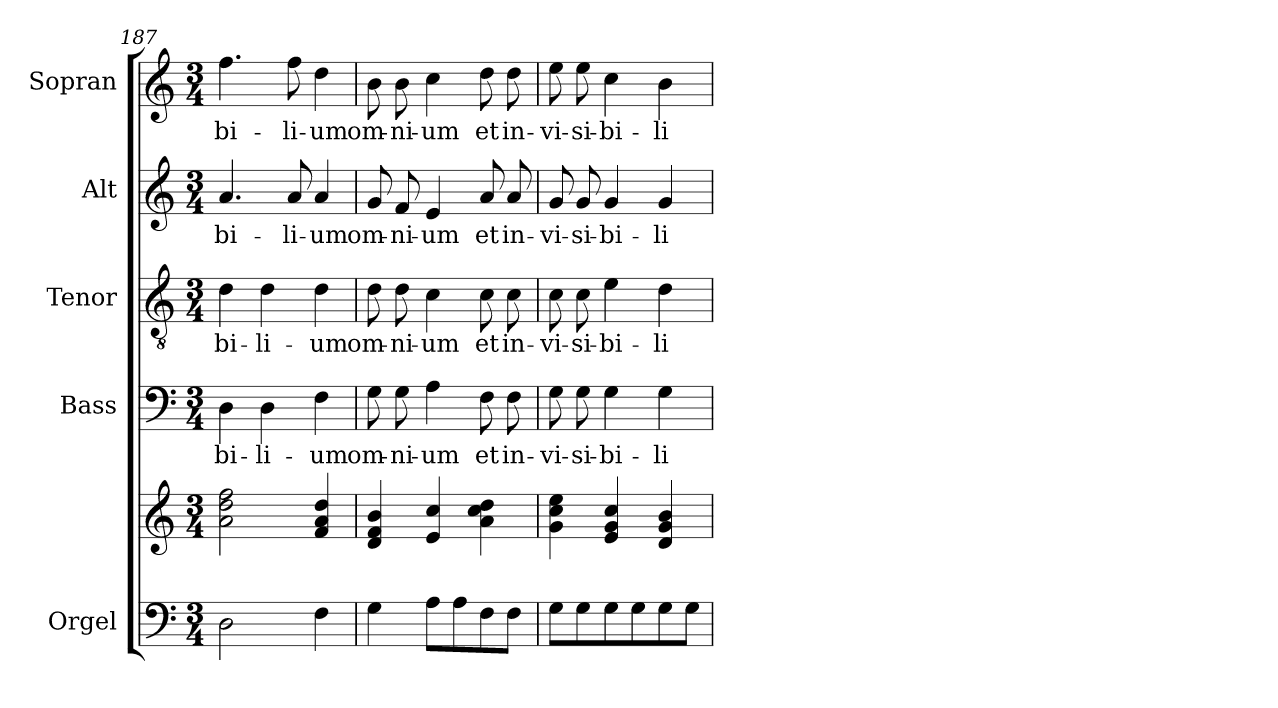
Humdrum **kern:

**kern	**kern	**kern	**text	**kern	**text	**kern	**text	**kern	**text
*part5	*part5	*part4	*part4	*part3	*part3	*part2	*part2	*part1	*part1
*staff6	*staff5	*staff4	*staff4	*staff3	*staff3	*staff2	*staff2	*staff1	*staff1
*I"Orgel	*	*I"Bass	*	*I"Tenor	*	*I"Alt	*	*I"Sopran	*
*I'Org.	*	*I'B.	*	*I'T.	*	*I'A.	*	*I'S.	*
*clefF4	*clefG2	*clefF4	*	*clefGv2	*	*clefG2	*	*clefG2	*
*k[]	*k[]	*k[]	*	*k[]	*	*k[]	*	*k[]	*
*C:	*C:	*C:	*	*C:	*	*C:	*	*C:	*
*M3/4	*M3/4	*M3/4	*	*M3/4	*	*M3/4	*	*M3/4	*
=187	=187	=187	=187	=187	=187	=187	=187	=187	=187
!	!	!	!LO:LY:b	!	!LO:LY:b	!	!LO:LY:b	!	!LO:LY:b
2D\	2a\ 2dd\ 2ff\	4D\	-bi-	4d\	-bi-	4.a/	-bi-	4.ff\	-bi-
!	!	!	!LO:LY:b	!	!LO:LY:b	!	!	!	!
.	.	4D\	-li-	4d\	-li-	.	.	.	.
!	!	!	!	!	!	!	!LO:LY:b	!	!LO:LY:b
.	.	.	.	.	.	8a/	-li-	8ff\	-li-
!	!	!	!LO:LY:b	!	!LO:LY:b	!	!LO:LY:b	!	!LO:LY:b
4F\	4f/ 4a/ 4dd/	4F\	-um	4d\	-um	4a/	-um	4dd\	-um
=188	=188	=188	=188	=188	=188	=188	=188	=188	=188
!	!	!	!LO:LY:b	!	!LO:LY:b	!	!LO:LY:b	!	!LO:LY:b
4G\	4d/ 4f/ 4b/	8G\	om-	8d\	om-	8g/	om-	8b\	om-
!	!	!	!LO:LY:b	!	!LO:LY:b	!	!LO:LY:b	!	!LO:LY:b
.	.	8G\	-ni-	8d\	-ni-	8f/	-ni-	8b\	-ni-
!	!	!	!LO:LY:b	!	!LO:LY:b	!	!LO:LY:b	!	!LO:LY:b
8A\L	4e/ 4cc/	4A\	-um	4c\	-um	4e/	-um	4cc\	-um
8A\	.	.	.	.	.	.	.	.	.
!	!	!	!LO:LY:b	!	!LO:LY:b	!	!LO:LY:b	!	!LO:LY:b
8F\	4a\ 4cc\ 4dd\	8F\	et	8c\	et	8a/	et	8dd\	et
!	!	!	!LO:LY:b	!	!LO:LY:b	!	!LO:LY:b	!	!LO:LY:b
8F\J	.	8F\	in-	8c\	in-	8a/	in-	8dd\	in-
=189	=189	=189	=189	=189	=189	=189	=189	=189	=189
!	!	!	!LO:LY:b	!	!LO:LY:b	!	!LO:LY:b	!	!LO:LY:b
8G\L	4g\ 4cc\ 4ee\	8G\	-vi-	8c\	-vi-	8g/	-vi-	8ee\	-vi-
!	!	!	!LO:LY:b	!	!LO:LY:b	!	!LO:LY:b	!	!LO:LY:b
8G\	.	8G\	-si-	8c\	-si-	8g/	-si-	8ee\	-si-
!	!	!	!LO:LY:b	!	!LO:LY:b	!	!LO:LY:b	!	!LO:LY:b
8G\	4e/ 4g/ 4cc/	4G\	-bi-	4e\	-bi-	4g/	-bi-	4cc\	-bi-
8G\	.	.	.	.	.	.	.	.	.
!	!	!	!LO:LY:b	!	!LO:LY:b	!	!LO:LY:b	!	!LO:LY:b
8G\	4d/ 4g/ 4b/	4G\	-li-	4d\	-li-	4g/	-li-	4b\	-li-
8G\J	.	.	.	.	.	.	.	.	.
=	=	=	=	=	=	=	=	=	=
*-	*-	*-	*-	*-	*-	*-	*-	*-	*-
